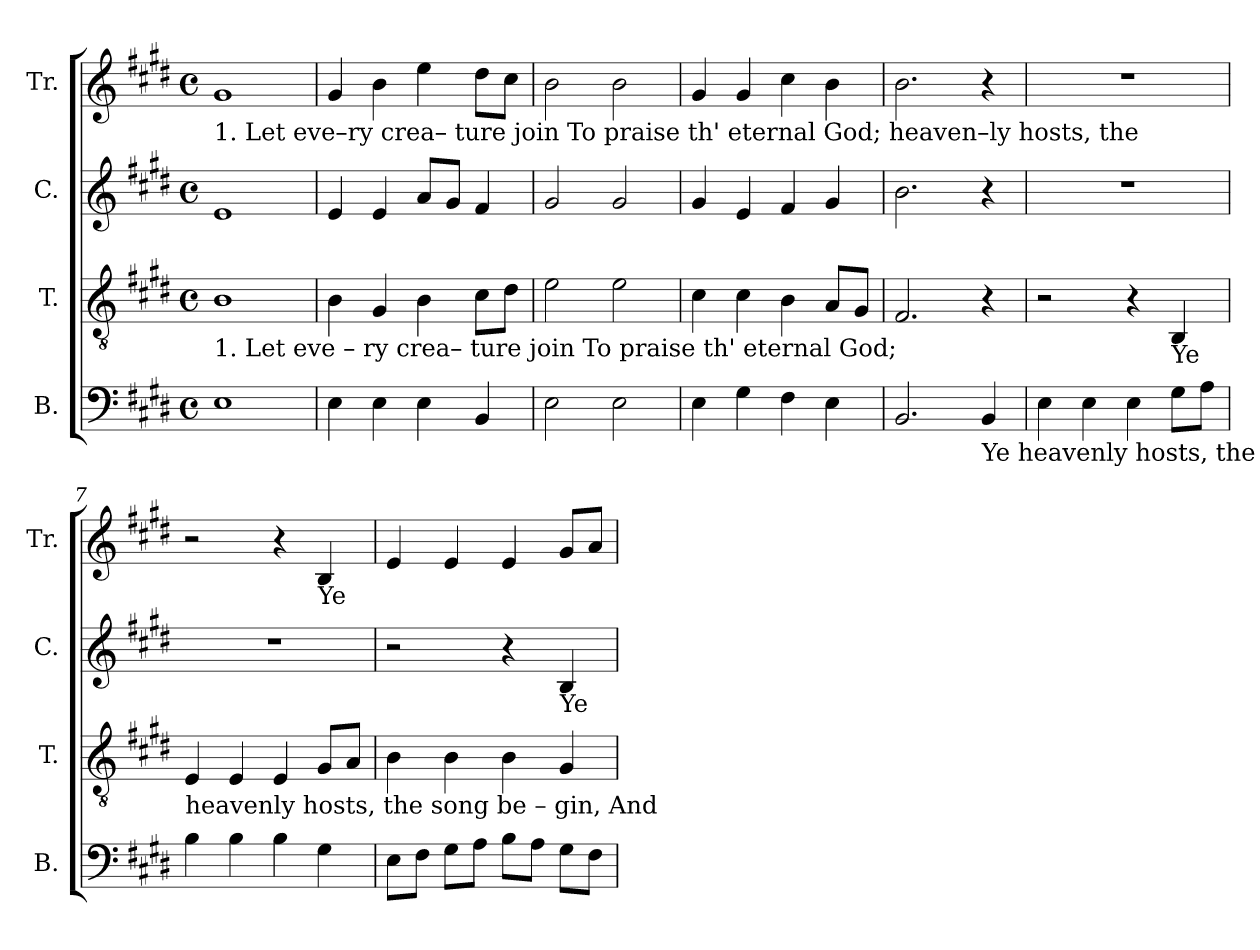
**kern	**kern	**kern	**kern
*part4	*part3	*part2	*part1
*staff4	*staff3	*staff2	*staff1
*I"B.	*I"T.	*I"C.	*I"Tr.
*I'B.	*I'T.	*I'C.	*I'Tr.
*clefF4	*clefGv2	*clefG2	*clefG2
*k[f#c#g#d#]	*k[f#c#g#d#]	*k[f#c#g#d#]	*k[f#c#g#d#]
*M4/4	*M4/4	*M4/4	*M4/4
*met(c)	*met(c)	*met(c)	*met(c)
*MM120	*MM120	*MM120	*MM120
=1	=1	=1	=1
!	!	!	!LO:TX:b:t=1. Let    eve–ry crea– ture     join    To     praise th' eternal God;                                                                                  heaven–ly   hosts,  the
!	!LO:TX:b:t=1. Let      eve – ry crea– ture   join    To      praise th' eternal God;	!	!
1E	1B	1e	1g#
=2	=2	=2	=2
4E\	4B\	4e/	4g#/
4E\	4G#/	4e/	4b\
4E\	4B\	8a/L	4ee\
.	.	8g#/J	.
4BB/	8c#\L	4f#/	8dd#\L
.	8d#\J	.	8cc#\J
=3	=3	=3	=3
2E\	2e\	2g#/	2b\
2E\	2e\	2g#/	2b\
=4	=4	=4	=4
4E\	4c#\	4g#/	4g#/
4G#\	4c#\	4e/	4g#/
4F#\	4B\	4f#/	4cc#\
4E\	8A/L	4g#/	4b\
.	8G#/J	.	.
=5	=5	=5	=5
2.BB/	2.F#/	2.b\	2.b\
!LO:TX:b:t=Ye heavenly hosts, the song begin, And    sound his     name   a –	!	!	!
4BB/	4r	4r	4r
=6	=6	=6	=6
4E\	2r	1r	1r
4E\	.	.	.
4E\	4r	.	.
!	!LO:TX:b:t=Ye	!	!
8G#\L	4BB/	.	.
8A\J	.	.	.
=7	=7	=7	=7
!	!LO:TX:b:t=heavenly hosts, the song   be   –  gin,   And	!	!
4B\	4E/	1r	2r
4B\	4E/	.	.
4B\	4E/	.	4r
!	!	!	!LO:TX:b:t=Ye
4G#\	8G#/L	.	4B/
.	8A/J	.	.
=8	=8	=8	=8
8E\L	4B\	2r	4e/
8F#\J	.	.	.
8G#\L	4B\	.	4e/
8A\J	.	.	.
8B\L	4B\	4r	4e/
8A\J	.	.	.
!	!	!LO:TX:b:t=Ye	!
8G#\L	4G#/	4B/	8g#/L
8F#\J	.	.	8a/J
=	=	=	=
*-	*-	*-	*-
